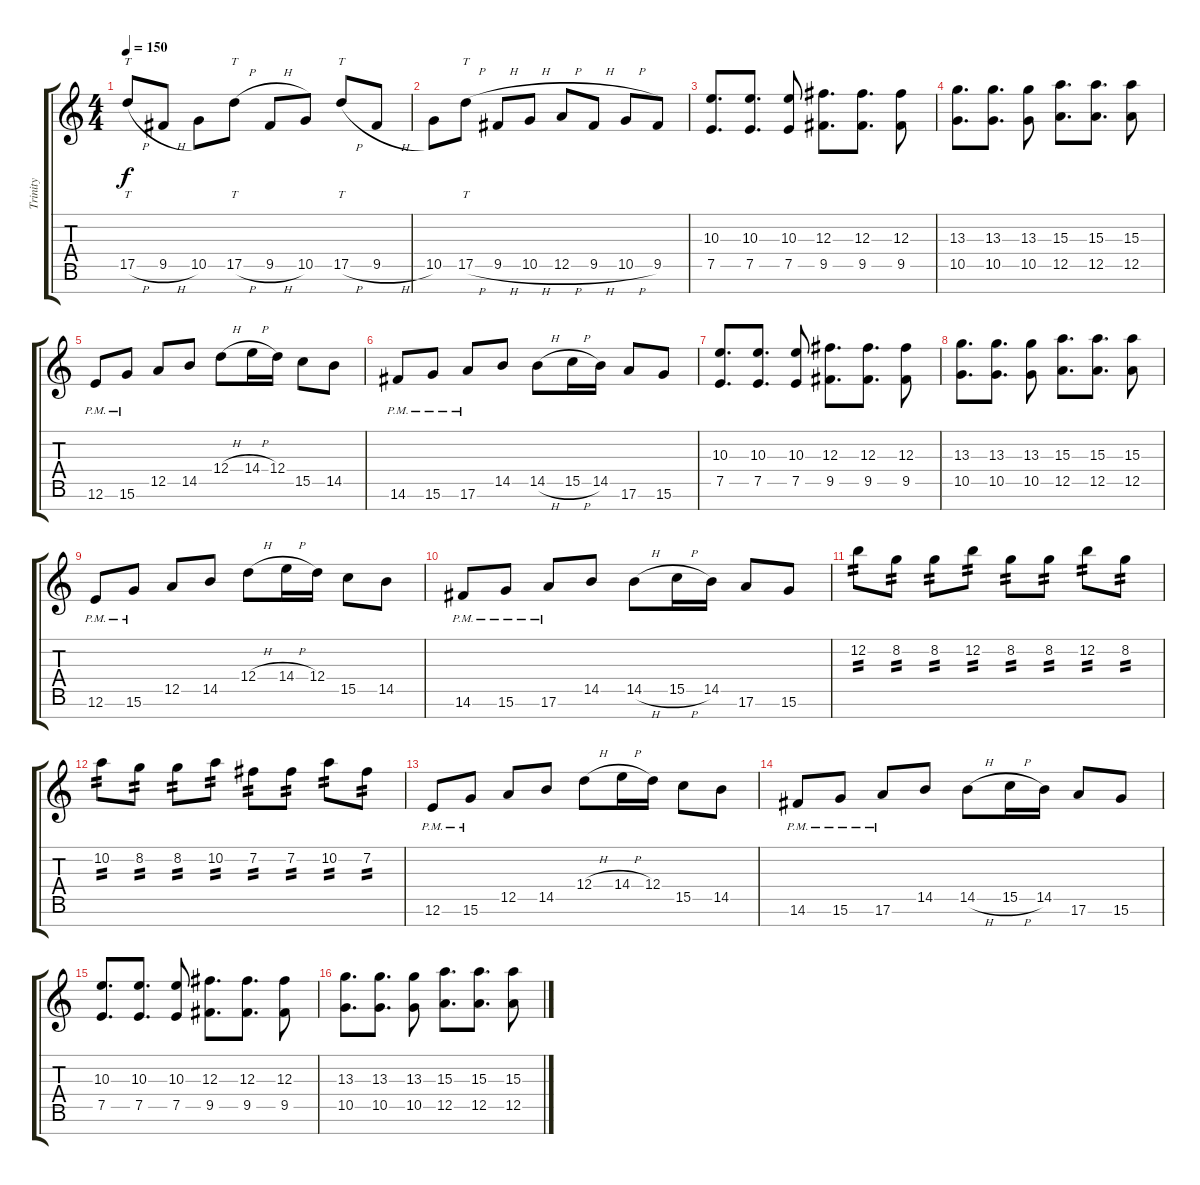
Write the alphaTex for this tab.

\track ("Trinity" "Trinity") {instrument overdrivenguitar}
\staff {score tabs}
\tuning (E4 B3 Gb3 D3 A2 E2 B1) {hide}
\ts (4 4)
\tempo 150
\clef g2
\ks c
17.5{h}.8{tt dy f} 9.5{h}.8 10.5.8 17.5{h}.8{tt} 9.5{h}.8 10.5.8 17.5{h}.8{tt} 9.5{h}.8 |
10.5.8 17.5{h}.8{tt} 9.5{h}.8 10.5{h}.8 12.5{h}.8 9.5{h}.8 10.5{h}.8 9.5.8 |
(10.3 7.5).8{d} (10.3 7.5).8{d} (10.3 7.5).8 (12.3 9.5).8{d} (12.3 9.5).8{d} (12.3 9.5).8 |
(13.3 10.5).8{d} (13.3 10.5).8{d} (13.3 10.5).8 (15.3 12.5).8{d} (15.3 12.5).8{d} (15.3 12.5).8 |
12.6{pm}.8 15.6{pm}.8 12.5.8 14.5.8 12.4{h}.8 14.4{h}.16 12.4.16 15.5.8 14.5.8 |
14.6{pm}.8 15.6{pm}.8 17.6{pm}.8 14.5.8 14.5{h}.8 15.5{h}.16 14.5.16 17.6.8 15.6.8 |
(10.3 7.5).8{d} (10.3 7.5).8{d} (10.3 7.5).8 (12.3 9.5).8{d} (12.3 9.5).8{d} (12.3 9.5).8 |
(13.3 10.5).8{d} (13.3 10.5).8{d} (13.3 10.5).8 (15.3 12.5).8{d} (15.3 12.5).8{d} (15.3 12.5).8 |
12.6{pm}.8 15.6{pm}.8 12.5.8 14.5.8 12.4{h}.8 14.4{h}.16 12.4.16 15.5.8 14.5.8 |
14.6{pm}.8 15.6{pm}.8 17.6{pm}.8 14.5.8 14.5{h}.8 15.5{h}.16 14.5.16 17.6.8 15.6.8 |
12.2.8{tp 2} 8.2.8{tp 2} 8.2.8{tp 2} 12.2.8{tp 2} 8.2.8{tp 2} 8.2.8{tp 2} 12.2.8{tp 2} 8.2.8{tp 2} |
10.2.8{tp 2} 8.2.8{tp 2} 8.2.8{tp 2} 10.2.8{tp 2} 7.2.8{tp 2} 7.2.8{tp 2} 10.2.8{tp 2} 7.2.8{tp 2} |
12.6{pm}.8 15.6{pm}.8 12.5.8 14.5.8 12.4{h}.8 14.4{h}.16 12.4.16 15.5.8 14.5.8 |
14.6{pm}.8 15.6{pm}.8 17.6{pm}.8 14.5.8 14.5{h}.8 15.5{h}.16 14.5.16 17.6.8 15.6.8 |
(10.3 7.5).8{d} (10.3 7.5).8{d} (10.3 7.5).8 (12.3 9.5).8{d} (12.3 9.5).8{d} (12.3 9.5).8 |
(13.3 10.5).8{d} (13.3 10.5).8{d} (13.3 10.5).8 (15.3 12.5).8{d} (15.3 12.5).8{d} (15.3 12.5).8
